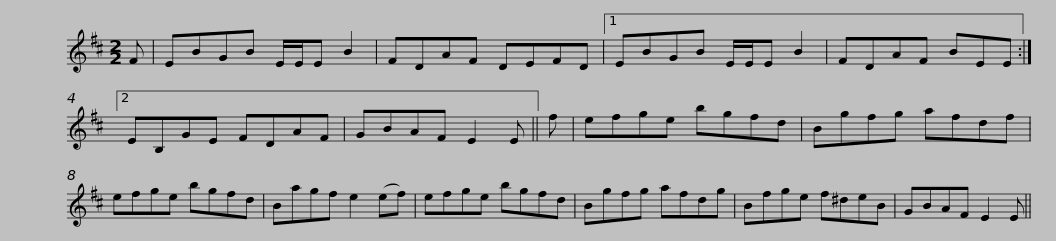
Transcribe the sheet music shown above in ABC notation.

X:1
L:1/8
M:2/2
I:linebreak $
K:D
V:1 treble
V:1
 F | EBGB E/E/E B2 | FDAF DEFD |1 EBGB E/E/E B2 | FDAF BEE :|2 %5
 EB,GE FDAF |$ GBAF E2 E || f | efge bgfd | Bgfg afdf | %10
 efge bgfd | Bagf e2 (ef) |$ efge bgfd | Bgfg afdg | Bfge f^deB | %15
 GBAF E2 E || %16
